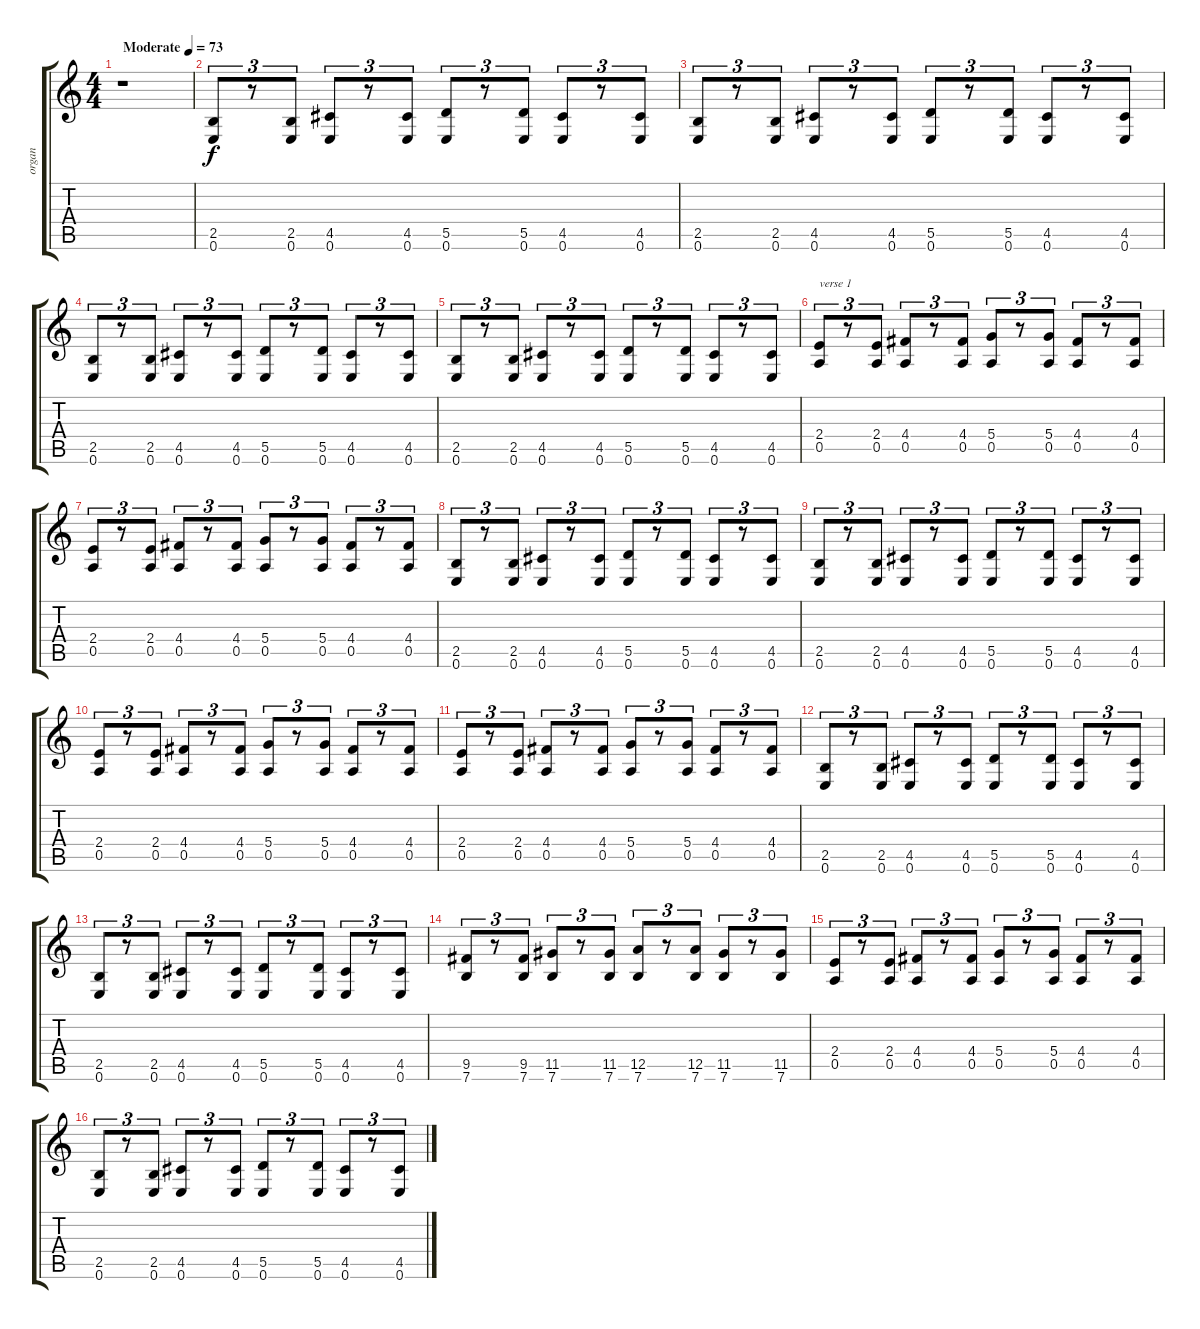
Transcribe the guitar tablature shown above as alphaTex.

\track ("organ" "organ") {instrument acousticguitarnylon}
\staff {score tabs}
\tuning (E4 B3 G3 D3 A2 E2) {hide}
\ts (4 4)
\tempo (73 "Moderate")
\clef g2
\ks c
r.1{dy f instrument acousticguitarnylon} |
(2.5 0.6).8{tu (3 2)} r.8{tu (3 2)} (2.5 0.6).8{tu (3 2)} (4.5 0.6).8{tu (3 2)} r.8{tu (3 2)} (4.5 0.6).8{tu (3 2)} (5.5 0.6).8{tu (3 2)} r.8{tu (3 2)} (5.5 0.6).8{tu (3 2)} (4.5 0.6).8{tu (3 2)} r.8{tu (3 2)} (4.5 0.6).8{tu (3 2)} |
(2.5 0.6).8{tu (3 2)} r.8{tu (3 2)} (2.5 0.6).8{tu (3 2)} (4.5 0.6).8{tu (3 2)} r.8{tu (3 2)} (4.5 0.6).8{tu (3 2)} (5.5 0.6).8{tu (3 2)} r.8{tu (3 2)} (5.5 0.6).8{tu (3 2)} (4.5 0.6).8{tu (3 2)} r.8{tu (3 2)} (4.5 0.6).8{tu (3 2)} |
(2.5 0.6).8{tu (3 2)} r.8{tu (3 2)} (2.5 0.6).8{tu (3 2)} (4.5 0.6).8{tu (3 2)} r.8{tu (3 2)} (4.5 0.6).8{tu (3 2)} (5.5 0.6).8{tu (3 2)} r.8{tu (3 2)} (5.5 0.6).8{tu (3 2)} (4.5 0.6).8{tu (3 2)} r.8{tu (3 2)} (4.5 0.6).8{tu (3 2)} |
(2.5 0.6).8{tu (3 2)} r.8{tu (3 2)} (2.5 0.6).8{tu (3 2)} (4.5 0.6).8{tu (3 2)} r.8{tu (3 2)} (4.5 0.6).8{tu (3 2)} (5.5 0.6).8{tu (3 2)} r.8{tu (3 2)} (5.5 0.6).8{tu (3 2)} (4.5 0.6).8{tu (3 2)} r.8{tu (3 2)} (4.5 0.6).8{tu (3 2)} |
(2.4 0.5).8{tu (3 2) txt "verse 1"} r.8{tu (3 2)} (2.4 0.5).8{tu (3 2)} (4.4 0.5).8{tu (3 2)} r.8{tu (3 2)} (4.4 0.5).8{tu (3 2)} (5.4 0.5).8{tu (3 2)} r.8{tu (3 2)} (5.4 0.5).8{tu (3 2)} (4.4 0.5).8{tu (3 2)} r.8{tu (3 2)} (4.4 0.5).8{tu (3 2)} |
(2.4 0.5).8{tu (3 2)} r.8{tu (3 2)} (2.4 0.5).8{tu (3 2)} (4.4 0.5).8{tu (3 2)} r.8{tu (3 2)} (4.4 0.5).8{tu (3 2)} (5.4 0.5).8{tu (3 2)} r.8{tu (3 2)} (5.4 0.5).8{tu (3 2)} (4.4 0.5).8{tu (3 2)} r.8{tu (3 2)} (4.4 0.5).8{tu (3 2)} |
(2.5 0.6).8{tu (3 2)} r.8{tu (3 2)} (2.5 0.6).8{tu (3 2)} (4.5 0.6).8{tu (3 2)} r.8{tu (3 2)} (4.5 0.6).8{tu (3 2)} (5.5 0.6).8{tu (3 2)} r.8{tu (3 2)} (5.5 0.6).8{tu (3 2)} (4.5 0.6).8{tu (3 2)} r.8{tu (3 2)} (4.5 0.6).8{tu (3 2)} |
(2.5 0.6).8{tu (3 2)} r.8{tu (3 2)} (2.5 0.6).8{tu (3 2)} (4.5 0.6).8{tu (3 2)} r.8{tu (3 2)} (4.5 0.6).8{tu (3 2)} (5.5 0.6).8{tu (3 2)} r.8{tu (3 2)} (5.5 0.6).8{tu (3 2)} (4.5 0.6).8{tu (3 2)} r.8{tu (3 2)} (4.5 0.6).8{tu (3 2)} |
(2.4 0.5).8{tu (3 2)} r.8{tu (3 2)} (2.4 0.5).8{tu (3 2)} (4.4 0.5).8{tu (3 2)} r.8{tu (3 2)} (4.4 0.5).8{tu (3 2)} (5.4 0.5).8{tu (3 2)} r.8{tu (3 2)} (5.4 0.5).8{tu (3 2)} (4.4 0.5).8{tu (3 2)} r.8{tu (3 2)} (4.4 0.5).8{tu (3 2)} |
(2.4 0.5).8{tu (3 2)} r.8{tu (3 2)} (2.4 0.5).8{tu (3 2)} (4.4 0.5).8{tu (3 2)} r.8{tu (3 2)} (4.4 0.5).8{tu (3 2)} (5.4 0.5).8{tu (3 2)} r.8{tu (3 2)} (5.4 0.5).8{tu (3 2)} (4.4 0.5).8{tu (3 2)} r.8{tu (3 2)} (4.4 0.5).8{tu (3 2)} |
(2.5 0.6).8{tu (3 2)} r.8{tu (3 2)} (2.5 0.6).8{tu (3 2)} (4.5 0.6).8{tu (3 2)} r.8{tu (3 2)} (4.5 0.6).8{tu (3 2)} (5.5 0.6).8{tu (3 2)} r.8{tu (3 2)} (5.5 0.6).8{tu (3 2)} (4.5 0.6).8{tu (3 2)} r.8{tu (3 2)} (4.5 0.6).8{tu (3 2)} |
(2.5 0.6).8{tu (3 2)} r.8{tu (3 2)} (2.5 0.6).8{tu (3 2)} (4.5 0.6).8{tu (3 2)} r.8{tu (3 2)} (4.5 0.6).8{tu (3 2)} (5.5 0.6).8{tu (3 2)} r.8{tu (3 2)} (5.5 0.6).8{tu (3 2)} (4.5 0.6).8{tu (3 2)} r.8{tu (3 2)} (4.5 0.6).8{tu (3 2)} |
(9.5 7.6).8{tu (3 2)} r.8{tu (3 2)} (9.5 7.6).8{tu (3 2)} (11.5 7.6).8{tu (3 2)} r.8{tu (3 2)} (11.5 7.6).8{tu (3 2)} (12.5 7.6).8{tu (3 2)} r.8{tu (3 2)} (12.5 7.6).8{tu (3 2)} (11.5 7.6).8{tu (3 2)} r.8{tu (3 2)} (11.5 7.6).8{tu (3 2)} |
(2.4 0.5).8{tu (3 2)} r.8{tu (3 2)} (2.4 0.5).8{tu (3 2)} (4.4 0.5).8{tu (3 2)} r.8{tu (3 2)} (4.4 0.5).8{tu (3 2)} (5.4 0.5).8{tu (3 2)} r.8{tu (3 2)} (5.4 0.5).8{tu (3 2)} (4.4 0.5).8{tu (3 2)} r.8{tu (3 2)} (4.4 0.5).8{tu (3 2)} |
(2.5 0.6).8{tu (3 2)} r.8{tu (3 2)} (2.5 0.6).8{tu (3 2)} (4.5 0.6).8{tu (3 2)} r.8{tu (3 2)} (4.5 0.6).8{tu (3 2)} (5.5 0.6).8{tu (3 2)} r.8{tu (3 2)} (5.5 0.6).8{tu (3 2)} (4.5 0.6).8{tu (3 2)} r.8{tu (3 2)} (4.5 0.6).8{tu (3 2)}
